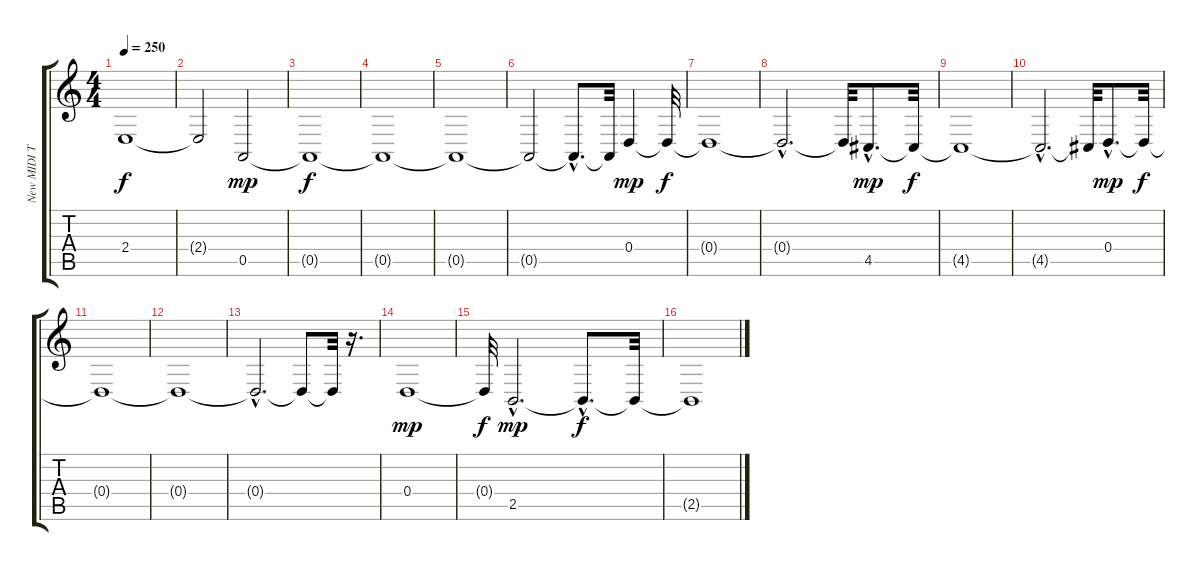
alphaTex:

\track ("New MIDI Track" "New MIDI T") {instrument percussiveorgan}
\staff {score tabs}
\tuning (E4 B3 G3 D3 A2 E2) {hide}
\ts (4 4)
\tempo 250
\clef g2
\ks c
2.4{t}.1{dy f} |
2.4{t}.2 0.5.2{dy mp} |
0.5{t}.1{dy f} |
0.5{t}.1 |
0.5{t}.1 |
0.5{t}.2 0.5{hac t}.8{d} 0.5{t}.32 0.4.4{dy mp} 0.4{t}.32{dy f} |
0.4{t}.1 |
0.4{hac t}.2{d} 0.4{t}.32 4.5{hac}.8{d dy mp} 4.5{t}.32{dy f} |
4.5{t}.1 |
4.5{hac t}.2{d} 4.5{t}.32 0.4{hac}.8{d dy mp} 0.4{t}.32{dy f} |
0.4{t}.1 |
0.4{t}.1 |
0.4{hac t}.2{d} 0.4{t}.8 0.4{t}.32 r.16{d} |
0.4.1{dy mp} |
0.4{t}.32{dy f} 2.5{hac}.2{d dy mp} 2.5{hac t}.8{d dy f} 2.5{t}.32 |
2.5{t}.1
